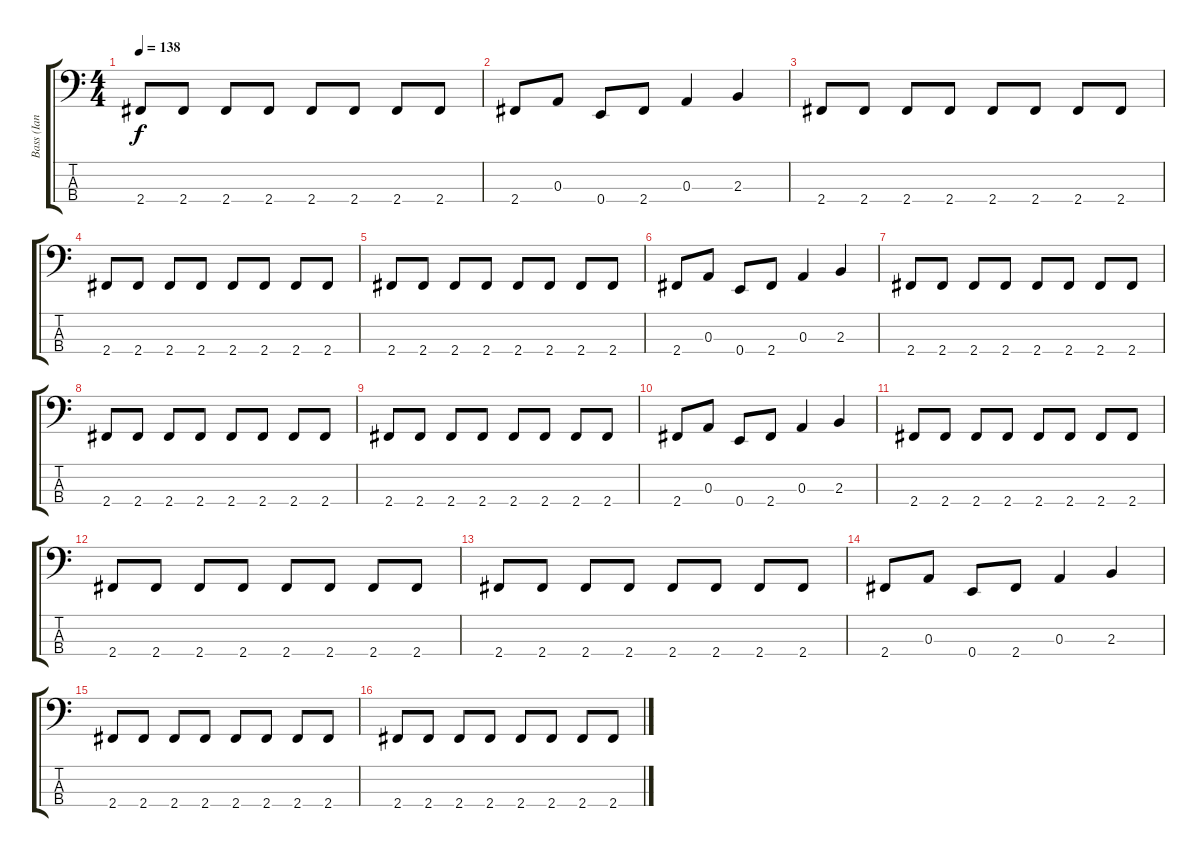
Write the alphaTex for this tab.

\track ("Bass (Ian Hill)" "Bass (Ian ") {instrument electricbasspick}
\staff {score tabs}
\tuning (G2 D2 A1 E1) {hide}
\ts (4 4)
\tempo 138
\clef f4
\ks c
2.4.8{dy f} 2.4.8 2.4.8 2.4.8 2.4.8 2.4.8 2.4.8 2.4.8 |
2.4.8 0.3.8 0.4.8 2.4.8 0.3.4 2.3.4 |
2.4.8 2.4.8 2.4.8 2.4.8 2.4.8 2.4.8 2.4.8 2.4.8 |
2.4.8 2.4.8 2.4.8 2.4.8 2.4.8 2.4.8 2.4.8 2.4.8 |
2.4.8 2.4.8 2.4.8 2.4.8 2.4.8 2.4.8 2.4.8 2.4.8 |
2.4.8 0.3.8 0.4.8 2.4.8 0.3.4 2.3.4 |
2.4.8 2.4.8 2.4.8 2.4.8 2.4.8 2.4.8 2.4.8 2.4.8 |
2.4.8 2.4.8 2.4.8 2.4.8 2.4.8 2.4.8 2.4.8 2.4.8 |
2.4.8 2.4.8 2.4.8 2.4.8 2.4.8 2.4.8 2.4.8 2.4.8 |
2.4.8 0.3.8 0.4.8 2.4.8 0.3.4 2.3.4 |
2.4.8 2.4.8 2.4.8 2.4.8 2.4.8 2.4.8 2.4.8 2.4.8 |
2.4.8 2.4.8 2.4.8 2.4.8 2.4.8 2.4.8 2.4.8 2.4.8 |
2.4.8 2.4.8 2.4.8 2.4.8 2.4.8 2.4.8 2.4.8 2.4.8 |
2.4.8 0.3.8 0.4.8 2.4.8 0.3.4 2.3.4 |
2.4.8 2.4.8 2.4.8 2.4.8 2.4.8 2.4.8 2.4.8 2.4.8 |
2.4.8 2.4.8 2.4.8 2.4.8 2.4.8 2.4.8 2.4.8 2.4.8
